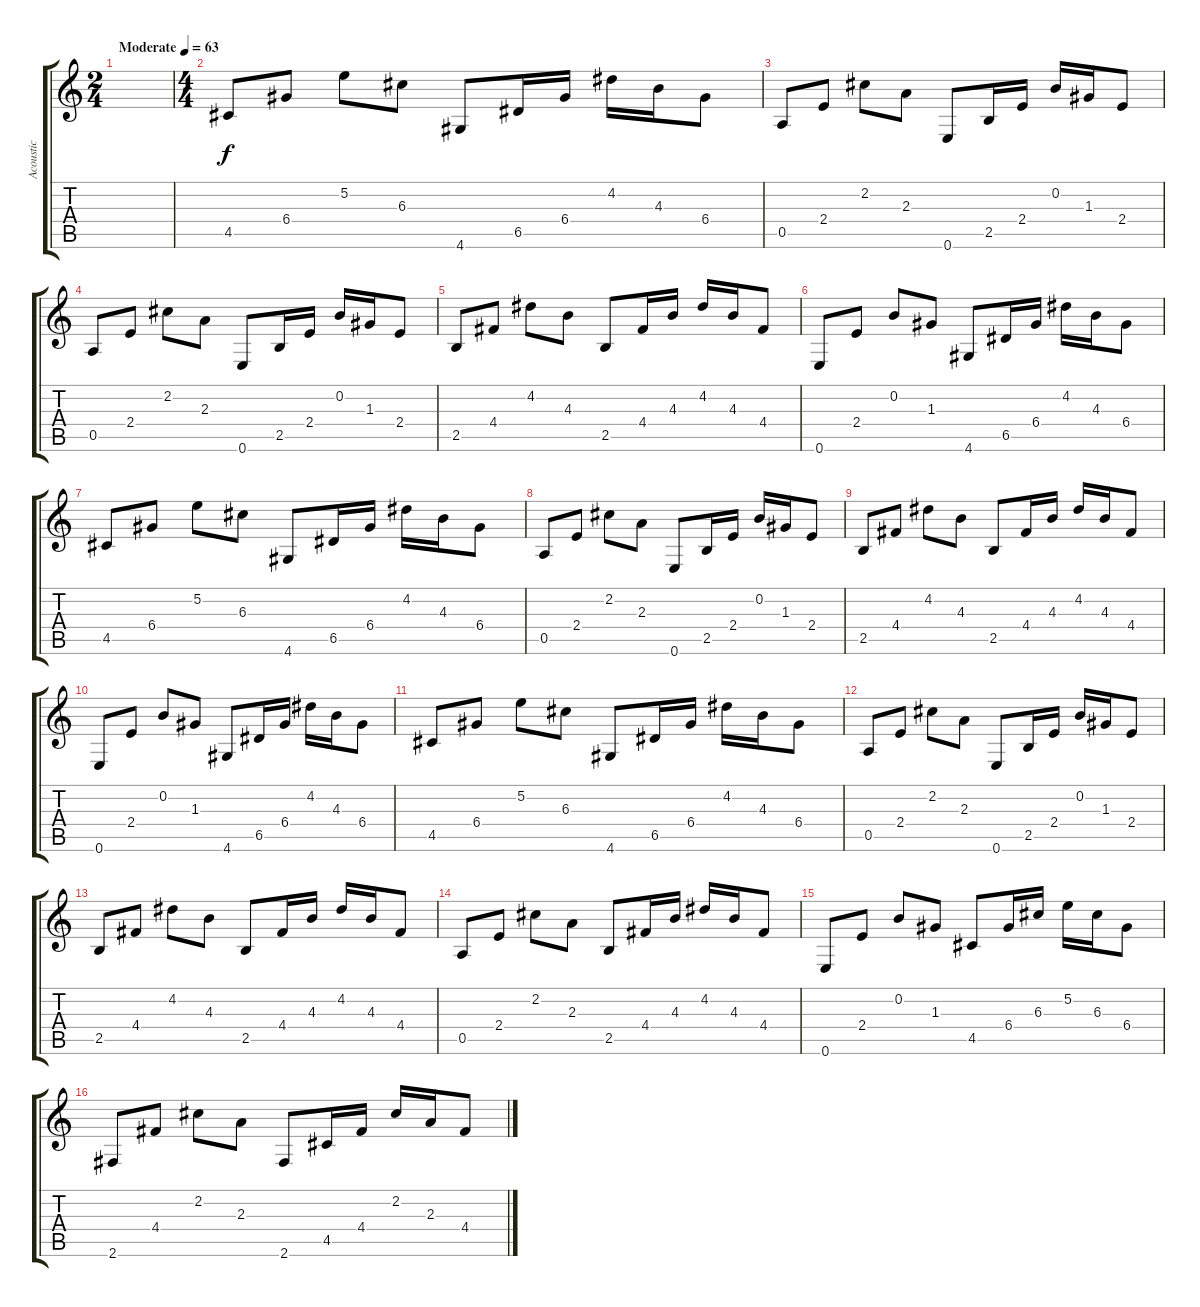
\track ("Acoustic" "Acoustic") {instrument acousticguitarsteel}
\staff {score tabs}
\tuning (E4 B3 G3 D3 A2 E2) {hide}
\ts (2 4)
\tempo (63 "Moderate")
\clef g2
\ks c
|
\ts (4 4)
4.5.8 6.4.8 5.2.8 6.3.8 4.6.8 6.5.16 6.4.16 4.2.16 4.3.16 6.4.8 |
0.5.8 2.4.8 2.2.8 2.3.8 0.6.8 2.5.16 2.4.16 0.2.16 1.3.16 2.4.8 |
0.5.8 2.4.8 2.2.8 2.3.8 0.6.8 2.5.16 2.4.16 0.2.16 1.3.16 2.4.8 |
2.5.8 4.4.8 4.2.8 4.3.8 2.5.8 4.4.16 4.3.16 4.2.16 4.3.16 4.4.8 |
0.6.8 2.4.8 0.2.8 1.3.8 4.6.8 6.5.16 6.4.16 4.2.16 4.3.16 6.4.8 |
4.5.8 6.4.8 5.2.8 6.3.8 4.6.8 6.5.16 6.4.16 4.2.16 4.3.16 6.4.8 |
0.5.8 2.4.8 2.2.8 2.3.8 0.6.8 2.5.16 2.4.16 0.2.16 1.3.16 2.4.8 |
2.5.8 4.4.8 4.2.8 4.3.8 2.5.8 4.4.16 4.3.16 4.2.16 4.3.16 4.4.8 |
0.6.8 2.4.8 0.2.8 1.3.8 4.6.8 6.5.16 6.4.16 4.2.16 4.3.16 6.4.8 |
4.5.8 6.4.8 5.2.8 6.3.8 4.6.8 6.5.16 6.4.16 4.2.16 4.3.16 6.4.8 |
0.5.8 2.4.8 2.2.8 2.3.8 0.6.8 2.5.16 2.4.16 0.2.16 1.3.16 2.4.8 |
2.5.8 4.4.8 4.2.8 4.3.8 2.5.8 4.4.16 4.3.16 4.2.16 4.3.16 4.4.8 |
0.5.8 2.4.8 2.2.8 2.3.8 2.5.8 4.4.16 4.3.16 4.2.16 4.3.16 4.4.8 |
0.6.8 2.4.8 0.2.8 1.3.8 4.5.8 6.4.16 6.3.16 5.2.16 6.3.16 6.4.8 |
2.6.8 4.4.8 2.2.8 2.3.8 2.6.8 4.5.16 4.4.16 2.2.16 2.3.16 4.4.8
